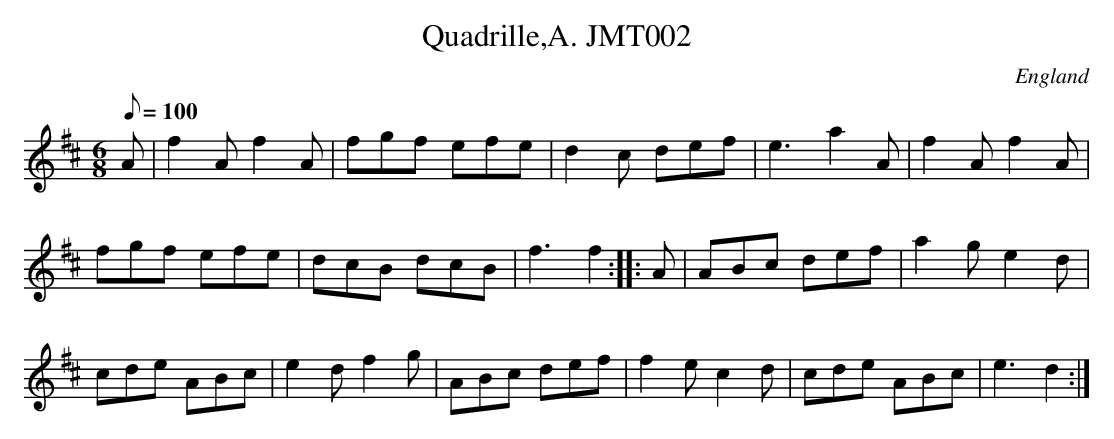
X:1
T:Quadrille,A. JMT002
M:6/8
L:1/8
Q:100
O:England
K:D
A | f2 A f2 A | fgf efe | d2 c def | e3 a2 A |   f2 A f2 A |!
fgf efe |dcB dcB | f3 f2 :||: A | ABc def | a2 g e2 d |!
cde ABc | e2 d f2 g | ABc def | f2 e c2 d | cde ABc |  e3 d2 :|]
